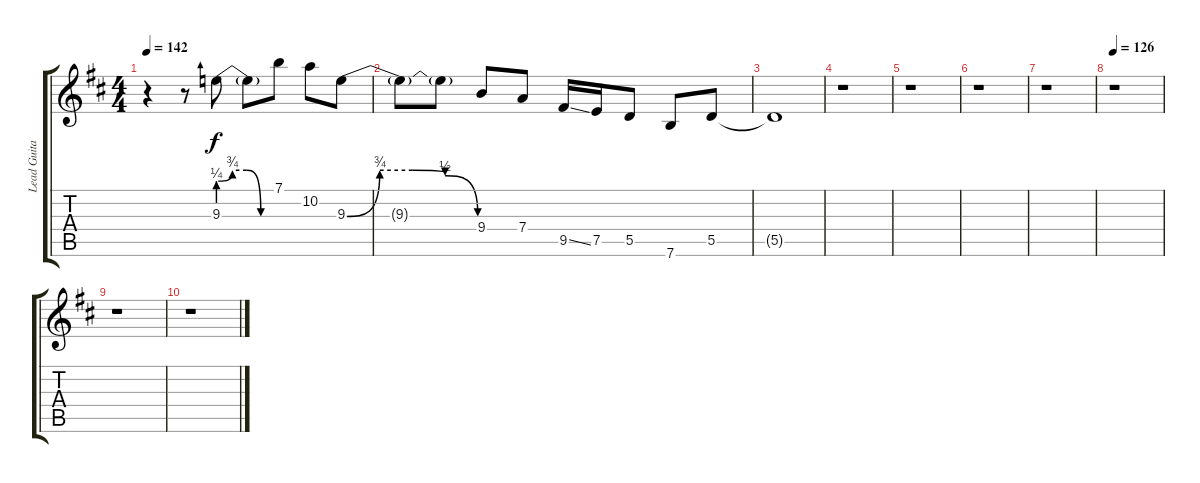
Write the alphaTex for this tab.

\track ("Lead Guitar 1" "Lead Guita") {instrument electricguitarjazz}
\staff {score tabs}
\tuning (E4 B3 G3 D3 A2 E2) {hide}
\ts (4 4)
\tempo 142
\clef g2
\ks d
r.4{dy f} r.8 9.3{be (custom 0 1 15 3 30 3 45 0 60 0)}.8 9.3{t}.8 7.1.8 10.2.8 9.3{be (custom 0 0 15 3 30 3 45 2 60 0)}.8 |
9.3{t}.8 9.3{t}.8 9.4.8 7.4.8 9.5{ss}.16 7.5.16 5.5.8 7.6.8 5.5.8 |
5.5{t}.1 |
r.1 |
r.1 |
r.1 |
r.1 |
\tempo 126
r.1 |
r.1 |
r.1
